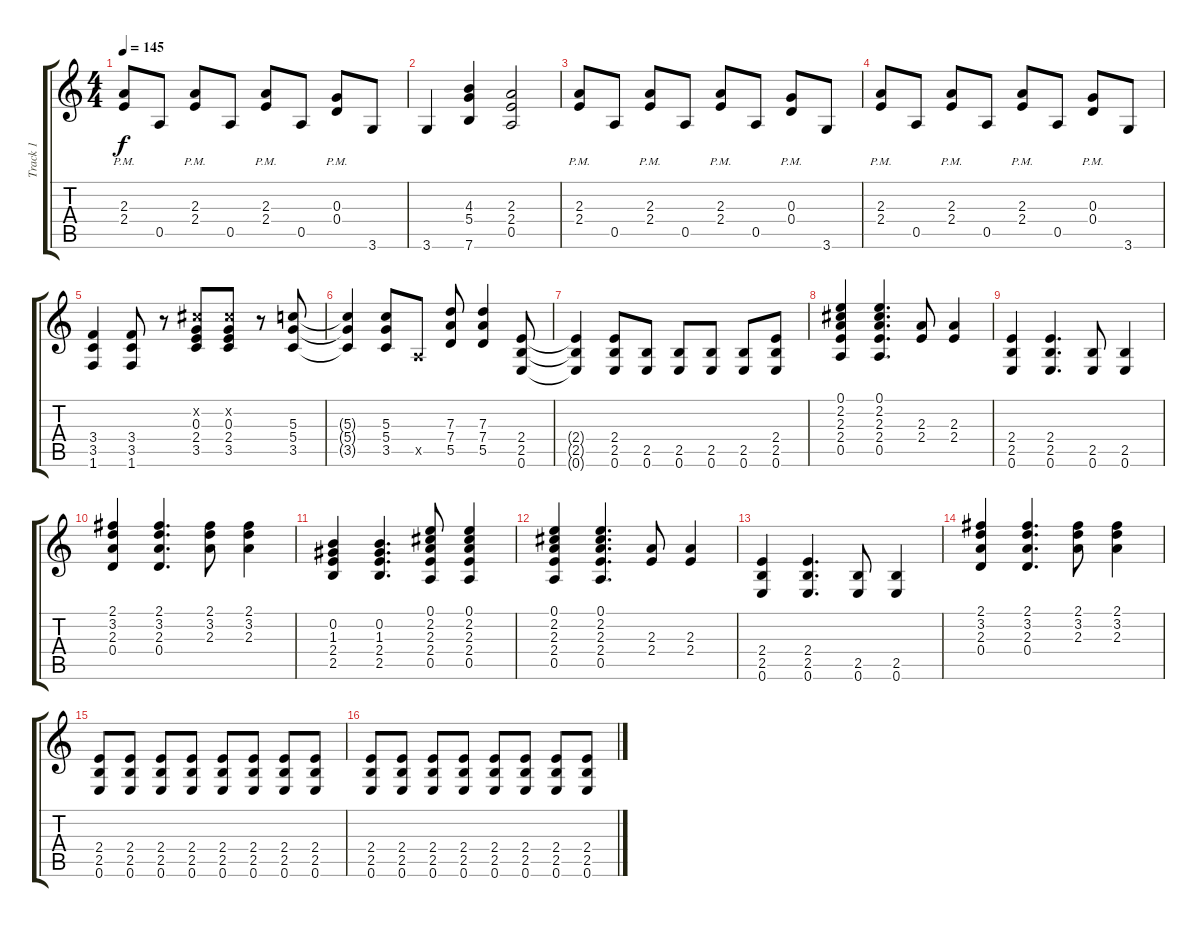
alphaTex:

\track ("Track 1" "Track 1") {instrument overdrivenguitar}
\staff {score tabs}
\tuning (E4 B3 G3 D3 A2 E2) {hide}
\ts (4 4)
\tempo 145
\clef g2
\ks c
(2.3 2.4{pm}).8{dy f} 0.5.8 (2.3 2.4{pm}).8 0.5.8 (2.3 2.4{pm}).8 0.5.8 (0.3 0.4{pm}).8 3.6.8 |
3.6.4 (4.3 5.4 7.6).4 (2.3 2.4 0.5).2 |
(2.3 2.4{pm}).8 0.5.8 (2.3 2.4{pm}).8 0.5.8 (2.3 2.4{pm}).8 0.5.8 (0.3 0.4{pm}).8 3.6.8 |
(2.3 2.4{pm}).8 0.5.8 (2.3 2.4{pm}).8 0.5.8 (2.3 2.4{pm}).8 0.5.8 (0.3 0.4{pm}).8 3.6.8 |
(3.4 3.5 1.6).4 (3.4 3.5 1.6).8 r.8 (2.2{x} 0.3 2.4 3.5).8 (2.2{x} 0.3 2.4 3.5).8 r.8 (5.3 5.4 3.5).8 |
(5.3{t} 5.4{t} 3.5{t}).4 (5.3 5.4 3.5).8 0.5{x}.8 (7.3 7.4 5.5).8 (7.3 7.4 5.5).4 (2.4 2.5 0.6).8 |
(2.4{t} 2.5{t} 0.6{t}).4 (2.4 2.5 0.6).8 (2.5 0.6).8 (2.5 0.6).8 (2.5 0.6).8 (2.5 0.6).8 (2.4 2.5 0.6).8 |
(0.1 2.2 2.3 2.4 0.5).4 (0.1 2.2 2.3 2.4 0.5).4{d} (2.3 2.4).8 (2.3 2.4).4 |
(2.4 2.5 0.6).4 (2.4 2.5 0.6).4{d} (2.5 0.6).8 (2.5 0.6).4 |
(2.1 3.2 2.3 0.4).4 (2.1 3.2 2.3 0.4).4{d} (2.1 3.2 2.3).8 (2.1 3.2 2.3).4 |
(0.2 1.3 2.4 2.5).4 (0.2 1.3 2.4 2.5).4{d} (0.1 2.2 2.3 2.4 0.5).8 (0.1 2.2 2.3 2.4 0.5).4 |
(0.1 2.2 2.3 2.4 0.5).4 (0.1 2.2 2.3 2.4 0.5).4{d} (2.3 2.4).8 (2.3 2.4).4 |
(2.4 2.5 0.6).4 (2.4 2.5 0.6).4{d} (2.5 0.6).8 (2.5 0.6).4 |
(2.1 3.2 2.3 0.4).4 (2.1 3.2 2.3 0.4).4{d} (2.1 3.2 2.3).8 (2.1 3.2 2.3).4 |
(2.4 2.5 0.6).8 (2.4 2.5 0.6).8 (2.4 2.5 0.6).8 (2.4 2.5 0.6).8 (2.4 2.5 0.6).8 (2.4 2.5 0.6).8 (2.4 2.5 0.6).8 (2.4 2.5 0.6).8 |
(2.4 2.5 0.6).8 (2.4 2.5 0.6).8 (2.4 2.5 0.6).8 (2.4 2.5 0.6).8 (2.4 2.5 0.6).8 (2.4 2.5 0.6).8 (2.4 2.5 0.6).8 (2.4 2.5 0.6).8
